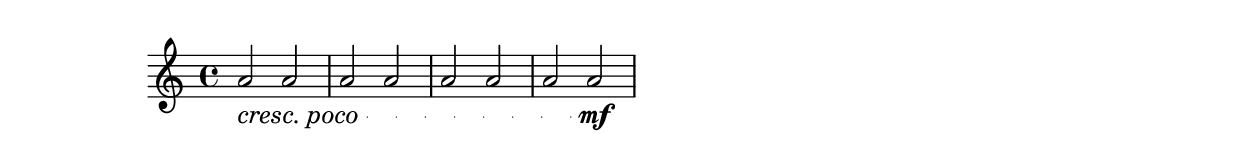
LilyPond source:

%% http://lsr.di.unimi.it/LSR/Item?id=456
%% see also http://www.lilypond.org/doc/v2.18/Documentation/snippets/tweaks-and-overrides#tweaks-and-overrides-changing-text-and-spanner-styles-for-text-dynamics


\relative c'' {
  \set crescendoText = \markup { \italic { cresc. poco } }
  \set crescendoSpanner = #'text
  \override DynamicTextSpanner.style = #'dotted-line
  a2\< a
  a2 a
  a2 a
  a2 a\mf
}
